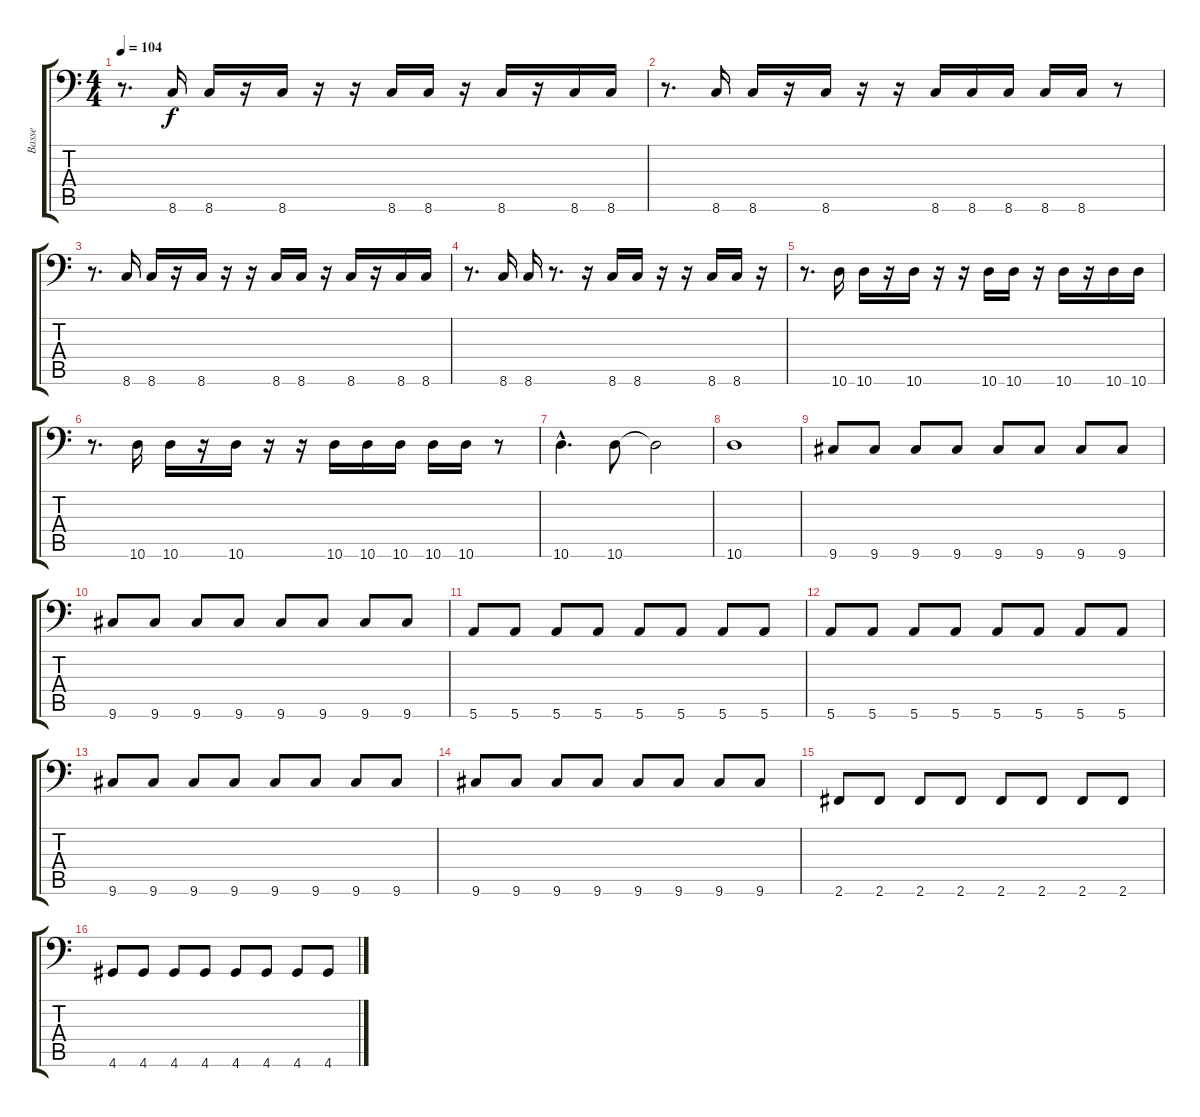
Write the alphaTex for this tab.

\track ("Basse" "Basse") {instrument acousticguitarnylon}
\staff {score tabs}
\tuning (E3 B2 G2 D2 A1 E1) {hide}
\ts (4 4)
\tempo 104
\clef f4
\ks c
r.8{d dy f} 8.6.16 8.6.16 r.16 8.6.16 r.16 r.16 8.6.16 8.6.16 r.16 8.6.16 r.16 8.6.16 8.6.16 |
r.8{d} 8.6.16 8.6.16 r.16 8.6.16 r.16 r.16 8.6.16 8.6.16 8.6.16 8.6.16 8.6.16 r.8 |
r.8{d} 8.6.16 8.6.16 r.16 8.6.16 r.16 r.16 8.6.16 8.6.16 r.16 8.6.16 r.16 8.6.16 8.6.16 |
r.8{d} 8.6.16 8.6.16 r.8{d} r.16 8.6.16 8.6.16 r.16 r.16 8.6.16 8.6.16 r.16 |
r.8{d} 10.6.16 10.6.16 r.16 10.6.16 r.16 r.16 10.6.16 10.6.16 r.16 10.6.16 r.16 10.6.16 10.6.16 |
r.8{d} 10.6.16 10.6.16 r.16 10.6.16 r.16 r.16 10.6.16 10.6.16 10.6.16 10.6.16 10.6.16 r.8 |
10.6{hac}.4{d} 10.6.8 10.6{t}.2 |
10.6.1 |
9.6.8 9.6.8 9.6.8 9.6.8 9.6.8 9.6.8 9.6.8 9.6.8 |
9.6.8 9.6.8 9.6.8 9.6.8 9.6.8 9.6.8 9.6.8 9.6.8 |
5.6.8 5.6.8 5.6.8 5.6.8 5.6.8 5.6.8 5.6.8 5.6.8 |
5.6.8 5.6.8 5.6.8 5.6.8 5.6.8 5.6.8 5.6.8 5.6.8 |
9.6.8 9.6.8 9.6.8 9.6.8 9.6.8 9.6.8 9.6.8 9.6.8 |
9.6.8 9.6.8 9.6.8 9.6.8 9.6.8 9.6.8 9.6.8 9.6.8 |
2.6.8 2.6.8 2.6.8 2.6.8 2.6.8 2.6.8 2.6.8 2.6.8 |
4.6.8 4.6.8 4.6.8 4.6.8 4.6.8 4.6.8 4.6.8 4.6.8
